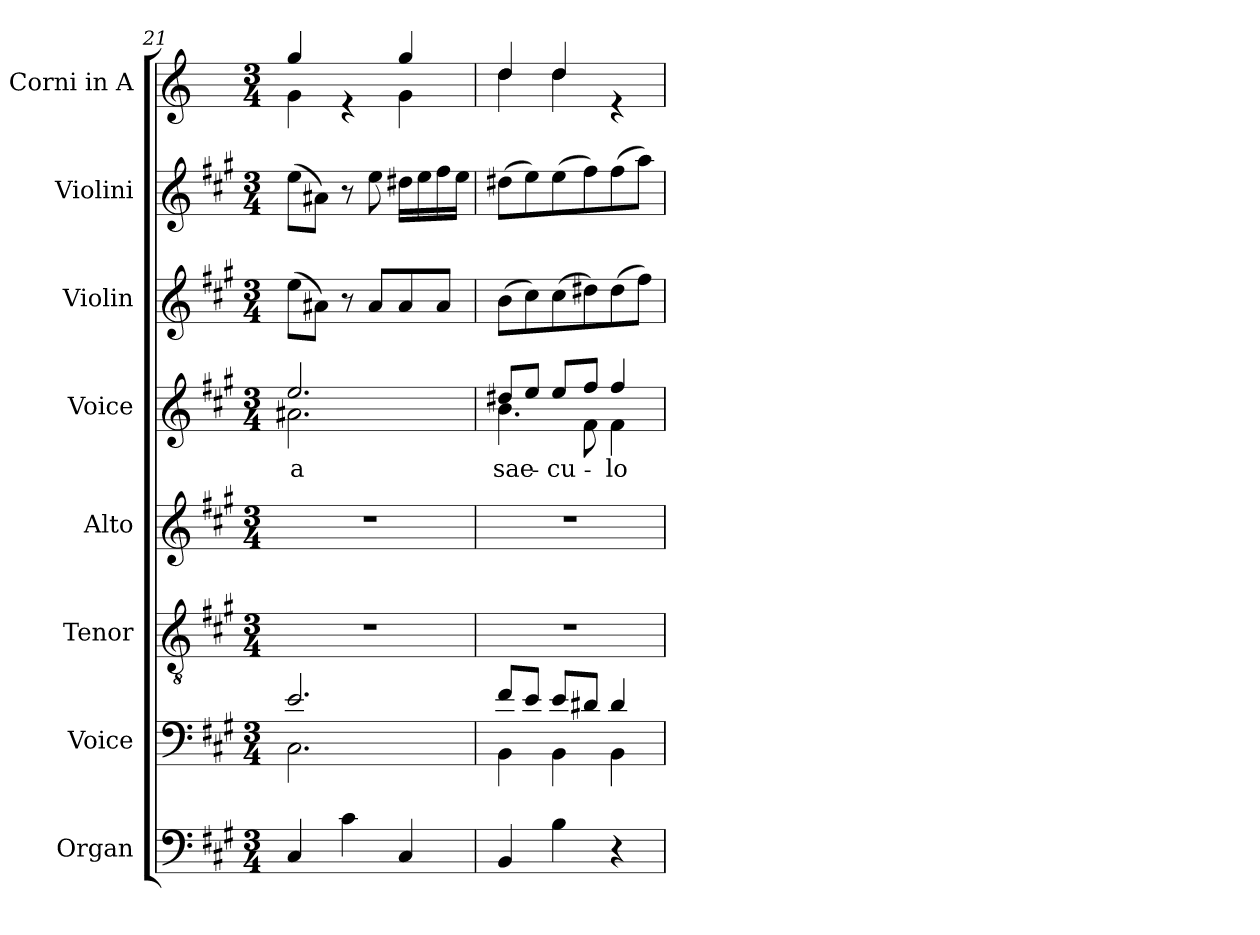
**kern	**kern	**kern	**kern	**kern	**text	**kern	**kern	**kern
*part8	*part7	*part6	*part5	*part4	*part4	*part3	*part2	*part1
*staff8	*staff7	*staff6	*staff5	*staff4	*staff4	*staff3	*staff2	*staff1
*I"Organ	*I"Voice	*I"Tenor	*I"Alto	*I"Voice	*	*I"Violin	*I"Violini	*I"Corni in A
*	*	*	*	*	*	*I'Vln	*I'Vln	*
*clefF4	*clefF4	*clefGv2	*clefG2	*clefG2	*	*clefG2	*clefG2	*clefG2
*	*	*	*	*	*	*	*	*ITrd2c3
*k[f#c#g#]	*k[f#c#g#]	*k[f#c#g#]	*k[f#c#g#]	*k[f#c#g#]	*	*k[f#c#g#]	*k[f#c#g#]	*k[f#c#g#]
*M3/4	*M3/4	*M3/4	*M3/4	*M3/4	*	*M3/4	*M3/4	*M3/4
=21	=21	=21	=21	=21	=21	=21	=21	=21
*	*^	*	*	*	*	*	*	*
!	!	!	!	!	!	!LO:LY:b	!	!	!
*	*	*	*	*	*^	*	*	*	*^
4C#/	2.e/	2.C#\	2.r	2.r	2.ee/	2.a#X\	a	(8ee\L	(8ee\L	4ee/	4e\
.	.	.	.	.	.	.	.	8a#X\J)	8a#X\J)	.	.
4c#\	.	.	.	.	.	.	.	8r	8r	4re	4ryy
.	.	.	.	.	.	.	.	8a#/L	8ee\	.	.
4C#/	.	.	.	.	.	.	.	8a#/	16dd#X\LL	4ee/	4e\
.	.	.	.	.	.	.	.	.	16ee\	.	.
.	.	.	.	.	.	.	.	8a#/J	16ff#\	.	.
.	.	.	.	.	.	.	.	.	16ee\JJ	.	.
=22	=22	=22	=22	=22	=22	=22	=22	=22	=22	=22	=22
!	!	!	!	!	!	!	!LO:LY:b	!	!	!	!
4BB/	8f#/L	4BB\	2.r	2.r	8dd#X/L	4.b\	sae-	(8b\L	(8dd#X\L	4b/	4b\
.	8e/J	.	.	.	8ee/J	.	.	8cc#\)	8ee\)	.	.
!	!	!	!	!	!	!	!LO:LY:b	!	!	!	!
4B\	8e/L	4BB\	.	.	8ee/L	.	-cu-	(8cc#\	(8ee\	4b/	4b\
.	8d#X/J	.	.	.	8ff#/J	8f#\	.	8dd#X\)	8ff#\)	.	.
!	!	!	!	!	!	!	!LO:LY:b	!	!	!	!
4r	4d#/	4BB\	.	.	4ff#/	4f#\	-lo	(8dd#\	(8ff#\	4re	4ryy
.	.	.	.	.	.	.	.	8ff#\J)	8aa\J)	.	.
*	*v	*v	*	*	*v	*v	*	*	*	*v	*v
=	=	=	=	=	=	=	=	=
*-	*-	*-	*-	*-	*-	*-	*-	*-
